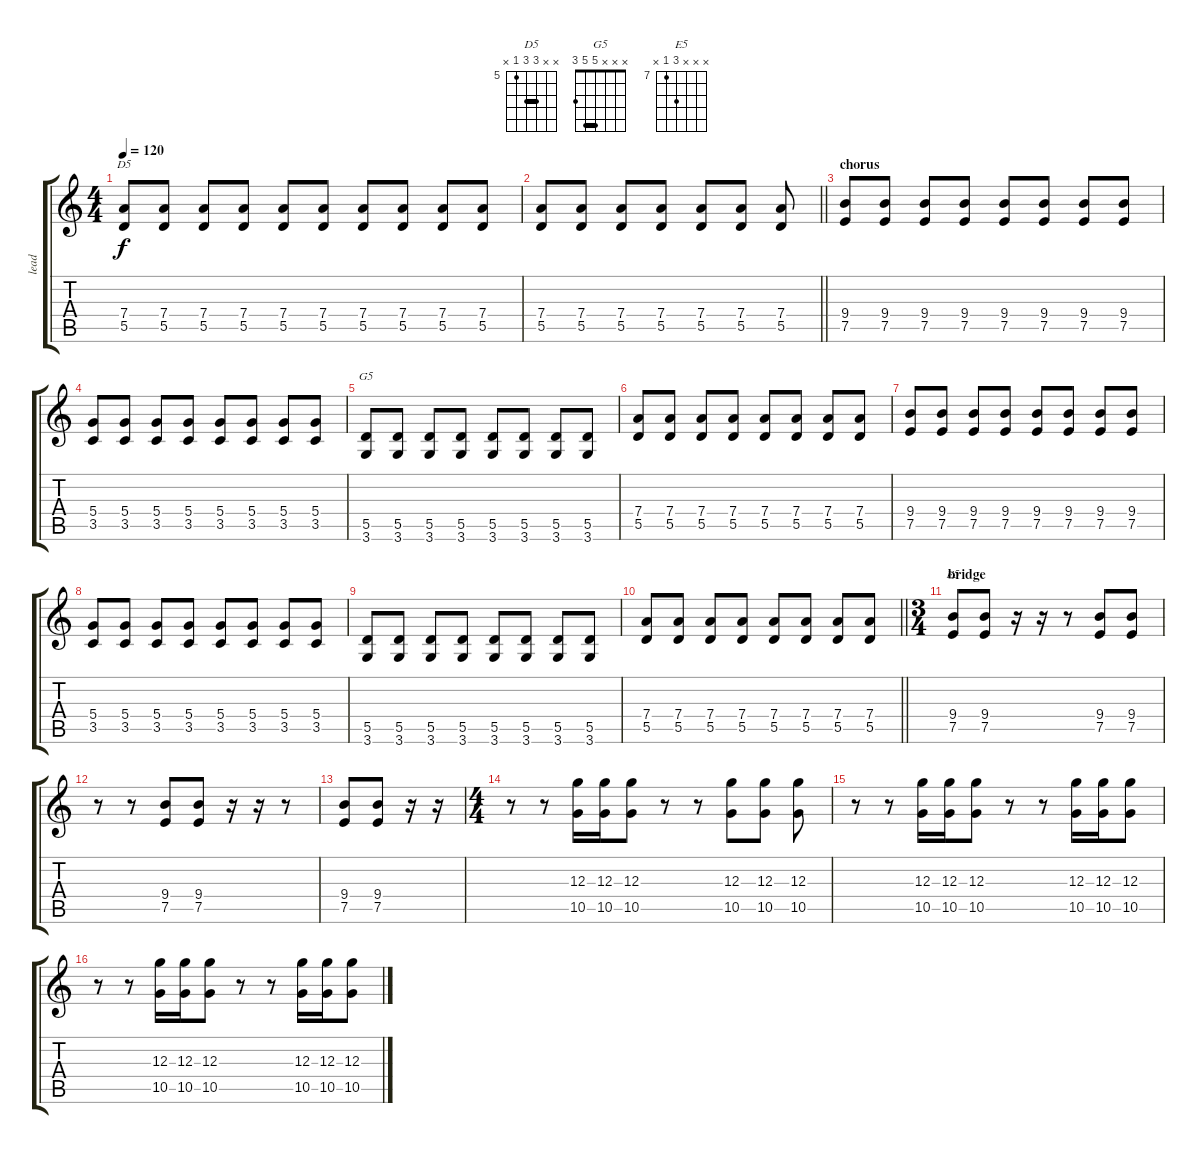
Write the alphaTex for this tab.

\track ("lead" "lead") {instrument distortionguitar}
\staff {score tabs}
\tuning (E4 B3 G3 D3 A2 E2) {hide}
\chord ("D5" x x 7 7 5 x) {firstfret 5 barre 7}
\chord ("G5" x x x 5 5 3) {barre 5}
\chord ("E5" x x x 9 7 x) {firstfret 7}
\ts (4 4)
\tempo 120
\clef g2
\ks c
(7.4 5.5).8{ch "D5" dy f} (7.4 5.5).8 (7.4 5.5).8 (7.4 5.5).8 (7.4 5.5).8 (7.4 5.5).8 (7.4 5.5).8 (7.4 5.5).8 (7.4 5.5).8 (7.4 5.5).8 |
\barLineRight lightlight
(7.4 5.5).8 (7.4 5.5).8 (7.4 5.5).8 (7.4 5.5).8 (7.4 5.5).8 (7.4 5.5).8 (7.4 5.5).8 |
\section ("" "chorus")
(9.4 7.5).8 (9.4 7.5).8 (9.4 7.5).8 (9.4 7.5).8 (9.4 7.5).8 (9.4 7.5).8 (9.4 7.5).8 (9.4 7.5).8 |
(5.4 3.5).8 (5.4 3.5).8 (5.4 3.5).8 (5.4 3.5).8 (5.4 3.5).8 (5.4 3.5).8 (5.4 3.5).8 (5.4 3.5).8 |
(5.5 3.6).8{ch "G5"} (5.5 3.6).8 (5.5 3.6).8 (5.5 3.6).8 (5.5 3.6).8 (5.5 3.6).8 (5.5 3.6).8 (5.5 3.6).8 |
(7.4 5.5).8 (7.4 5.5).8 (7.4 5.5).8 (7.4 5.5).8 (7.4 5.5).8 (7.4 5.5).8 (7.4 5.5).8 (7.4 5.5).8 |
(9.4 7.5).8 (9.4 7.5).8 (9.4 7.5).8 (9.4 7.5).8 (9.4 7.5).8 (9.4 7.5).8 (9.4 7.5).8 (9.4 7.5).8 |
(5.4 3.5).8 (5.4 3.5).8 (5.4 3.5).8 (5.4 3.5).8 (5.4 3.5).8 (5.4 3.5).8 (5.4 3.5).8 (5.4 3.5).8 |
(5.5 3.6).8 (5.5 3.6).8 (5.5 3.6).8 (5.5 3.6).8 (5.5 3.6).8 (5.5 3.6).8 (5.5 3.6).8 (5.5 3.6).8 |
\barLineRight lightlight
(7.4 5.5).8 (7.4 5.5).8 (7.4 5.5).8 (7.4 5.5).8 (7.4 5.5).8 (7.4 5.5).8 (7.4 5.5).8 (7.4 5.5).8 |
\ts (3 4)
\section ("" "bridge")
(9.4 7.5).8{ch "E5"} (9.4 7.5).8 r.16 r.16 r.8 (9.4 7.5).8 (9.4 7.5).8 |
r.8 r.8 (9.4 7.5).8 (9.4 7.5).8 r.16 r.16 r.8 |
(9.4 7.5).8 (9.4 7.5).8 r.16 r.16 |
\ts (4 4)
r.8 r.8 (12.3 10.5).16 (12.3 10.5).16 (12.3 10.5).8 r.8 r.8 (12.3 10.5).8 (12.3 10.5).8 (12.3 10.5).8 |
r.8 r.8 (12.3 10.5).16 (12.3 10.5).16 (12.3 10.5).8 r.8 r.8 (12.3 10.5).16 (12.3 10.5).16 (12.3 10.5).8 |
r.8 r.8 (12.3 10.5).16 (12.3 10.5).16 (12.3 10.5).8 r.8 r.8 (12.3 10.5).16 (12.3 10.5).16 (12.3 10.5).8
